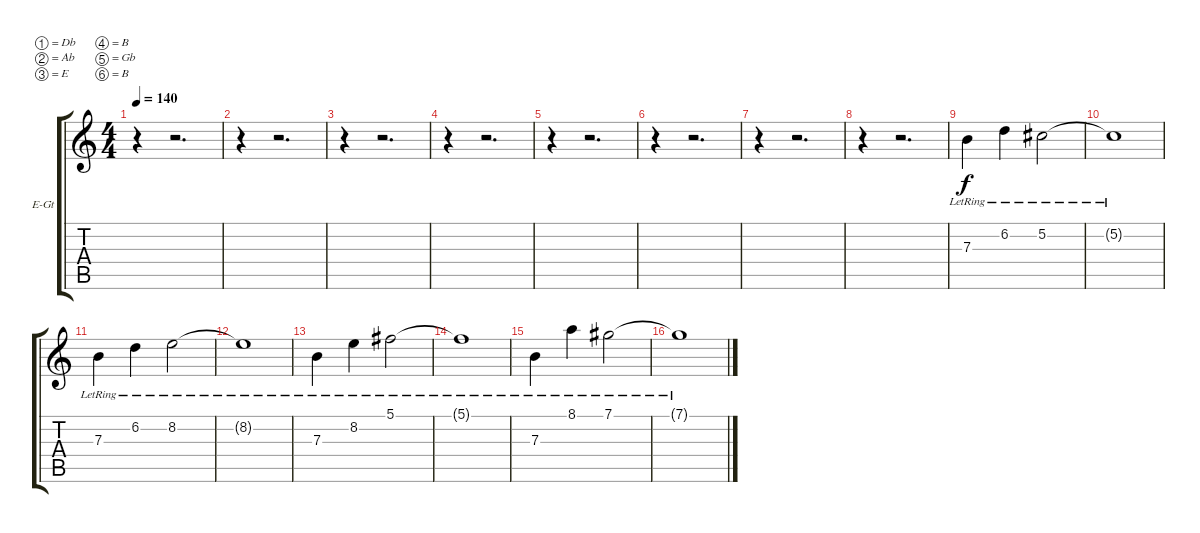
\bracketExtendMode groupsimilarinstruments
\firstSystemTrackNameOrientation horizontal
\otherSystemsTrackNameOrientation horizontal
\track ("Robb Flynn (Clean)" "E-Gt") {instrument electricguitarclean}
\staff {score tabs}
\tuning (Db4 Ab3 E3 B2 Gb2 B1)
\ts (4 4)
\tempo 140
\clef g2
\ks c
r.4{dy f instrument electricguitarclean} r.2{d} |
r.4 r.2{d} |
r.4 r.2{d} |
r.4 r.2{d} |
r.4 r.2{d} |
r.4 r.2{d} |
r.4 r.2{d} |
r.4 r.2{d} |
7.3{lr}.4 6.2{lr}.4 5.2{lr}.2 |
5.2{lr t}.1 |
7.3{lr}.4 6.2{lr}.4 8.2{lr}.2 |
8.2{lr t}.1 |
7.3{lr}.4 8.2{lr}.4 5.1{lr}.2 |
5.1{lr t}.1 |
7.3{lr}.4 8.1{lr}.4 7.1{lr}.2 |
7.1{lr t}.1
